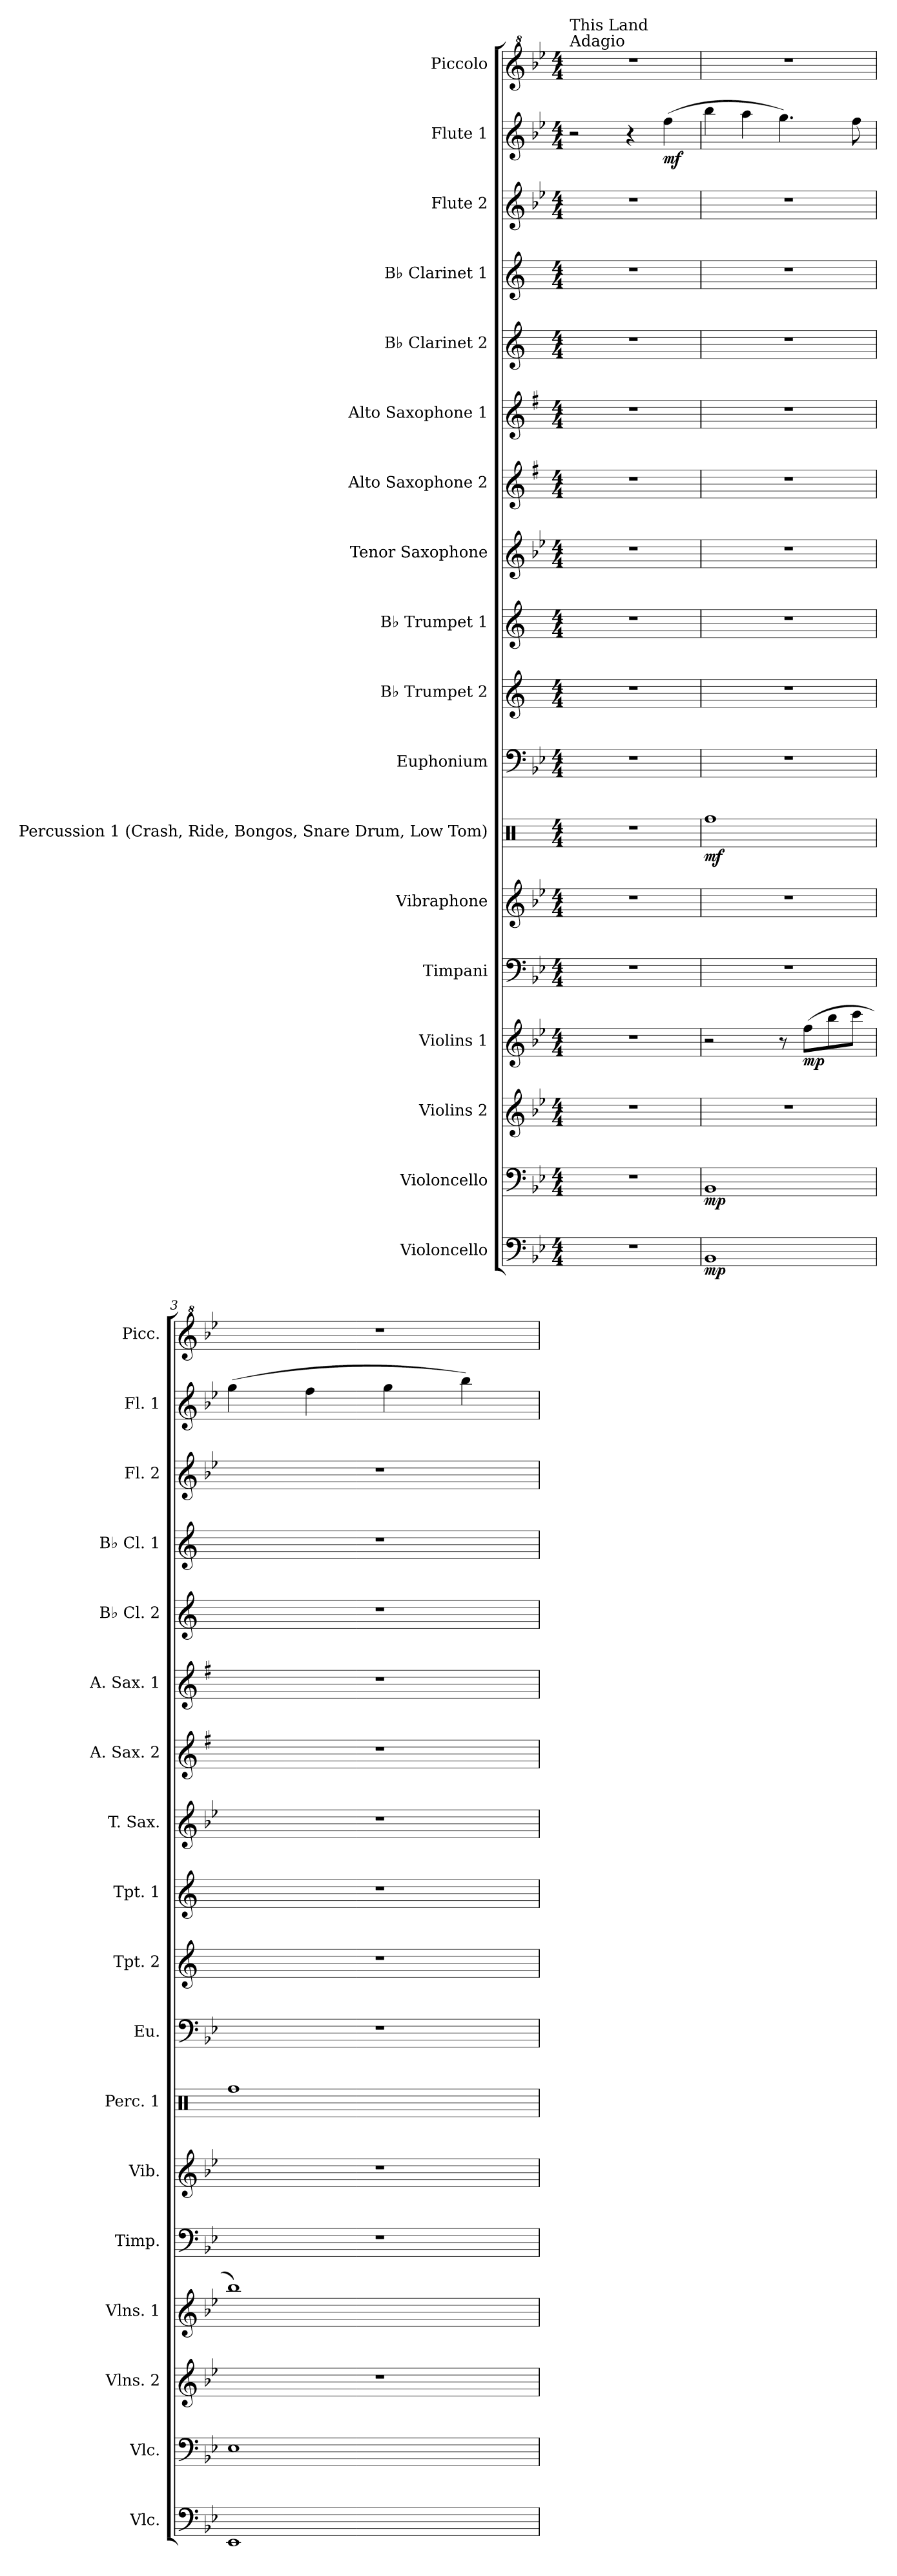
**kern	**dynam	**kern	**dynam	**kern	**kern	**dynam	**kern	**kern	**kern	**dynam	**kern	**kern	**kern	**kern	**kern	**kern	**kern	**kern	**kern	**kern	**dynam	**kern
*part18	*part18	*part17	*part17	*part16	*part15	*part15	*part14	*part13	*part12	*part12	*part11	*part10	*part9	*part8	*part7	*part6	*part5	*part4	*part3	*part2	*part2	*part1
*staff18	*staff18	*staff17	*staff17	*staff16	*staff15	*staff15	*staff14	*staff13	*staff12	*staff12	*staff11	*staff10	*staff9	*staff8	*staff7	*staff6	*staff5	*staff4	*staff3	*staff2	*staff2	*staff1
*I"Violoncello	*	*I"Violoncello	*	*I"Violins 2	*I"Violins 1	*	*I"Timpani	*I"Vibraphone	*I"Percussion 1  (Crash, Ride, Bongos,  Snare Drum, Low Tom)	*	*I"Euphonium	*I"B♭ Trumpet 2	*I"B♭ Trumpet 1	*I"Tenor Saxophone	*I"Alto Saxophone 2	*I"Alto Saxophone 1	*I"B♭ Clarinet 2	*I"B♭ Clarinet 1	*I"Flute 2	*I"Flute 1	*	*I"Piccolo
*I'Vlc.	*	*I'Vlc.	*	*I'Vlns. 2	*I'Vlns. 1	*	*I'Timp.	*I'Vib.	*I'Perc. 1	*	*I'Eu.	*I'Tpt. 2	*I'Tpt. 1	*I'T. Sax.	*I'A. Sax. 2	*I'A. Sax. 1	*I'B♭ Cl. 2	*I'B♭ Cl. 1	*I'Fl. 2	*I'Fl. 1	*	*I'Picc.
*clefF4	*	*clefF4	*	*clefG2	*clefG2	*	*clefF4	*clefG2	*clefX	*	*clefF4	*clefG2	*clefG2	*clefG2	*clefG2	*clefG2	*clefG2	*clefG2	*clefG2	*clefG2	*	*clefG^2
*	*	*	*	*	*	*	*	*	*	*	*	*ITrd1c2	*ITrd1c2	*ITrd8c14	*ITrd5c9	*ITrd5c9	*ITrd1c2	*ITrd1c2	*	*	*	*ITrd-7c-12
*k[b-e-]	*	*k[b-e-]	*	*k[b-e-]	*k[b-e-]	*	*k[b-e-]	*k[b-e-]	*k[]	*	*k[b-e-]	*k[b-e-]	*k[b-e-]	*k[b-e-]	*k[b-e-]	*k[b-e-]	*k[b-e-]	*k[b-e-]	*k[b-e-]	*k[b-e-]	*	*k[b-e-]
*B-:	*	*B-:	*	*B-:	*B-:	*	*B-:	*B-:	*C:	*	*B-:	*B-:	*B-:	*B-:	*B-:	*B-:	*B-:	*B-:	*B-:	*B-:	*	*B-:
*M4/4	*	*M4/4	*	*M4/4	*M4/4	*	*M4/4	*M4/4	*M4/4	*	*M4/4	*M4/4	*M4/4	*M4/4	*M4/4	*M4/4	*M4/4	*M4/4	*M4/4	*M4/4	*	*M4/4
=1	=1	=1	=1	=1	=1	=1	=1	=1	=1	=1	=1	=1	=1	=1	=1	=1	=1	=1	=1	=1	=1	=1
!	!	!	!	!	!	!	!	!	!	!	!	!	!	!	!	!	!	!	!	!	!	!LO:TX:a:t=Adagio
!	!	!	!	!	!	!	!	!	!	!	!	!	!	!	!	!	!	!	!	!	!	!LO:TX:a:t=This Land
1r	.	1r	.	1r	1r	.	1r	1r	1r	.	1r	1r	1r	1r	1r	1r	1r	1r	1r	2r	.	1r
.	.	.	.	.	.	.	.	.	.	.	.	.	.	.	.	.	.	.	.	4r	.	.
!	!	!	!	!	!	!	!	!	!	!	!	!	!	!	!	!	!	!	!	!	!LO:DY:b	!
.	.	.	.	.	.	.	.	.	.	.	.	.	.	.	.	.	.	.	.	(4ff\	mf	.
=2	=2	=2	=2	=2	=2	=2	=2	=2	=2	=2	=2	=2	=2	=2	=2	=2	=2	=2	=2	=2	=2	=2
!	!LO:DY:b	!	!LO:DY:b	!	!	!	!	!	!	!LO:DY:b	!	!	!	!	!	!	!	!	!	!	!	!
1BB-	mp	1BB-	mp	1r	2r	.	1r	1r	1Rff	mf	1r	1r	1r	1r	1r	1r	1r	1r	1r	4bb-\	.	1r
.	.	.	.	.	.	.	.	.	.	.	.	.	.	.	.	.	.	.	.	4aa\	.	.
.	.	.	.	.	8r	.	.	.	.	.	.	.	.	.	.	.	.	.	.	4.gg\)	.	.
!	!	!	!	!	!	!LO:DY:b	!	!	!	!	!	!	!	!	!	!	!	!	!	!	!	!
.	.	.	.	.	(8ff\L	mp	.	.	.	.	.	.	.	.	.	.	.	.	.	.	.	.
.	.	.	.	.	8bb-\	.	.	.	.	.	.	.	.	.	.	.	.	.	.	.	.	.
.	.	.	.	.	8ccc\J	.	.	.	.	.	.	.	.	.	.	.	.	.	.	8ff\	.	.
=3	=3	=3	=3	=3	=3	=3	=3	=3	=3	=3	=3	=3	=3	=3	=3	=3	=3	=3	=3	=3	=3	=3
1EE-	.	1E-	.	1r	1bb-)	.	1r	1r	1Rff	.	1r	1r	1r	1r	1r	1r	1r	1r	1r	(4gg\	.	1r
.	.	.	.	.	.	.	.	.	.	.	.	.	.	.	.	.	.	.	.	4ff\	.	.
.	.	.	.	.	.	.	.	.	.	.	.	.	.	.	.	.	.	.	.	4gg\	.	.
.	.	.	.	.	.	.	.	.	.	.	.	.	.	.	.	.	.	.	.	4bb-\)	.	.
=	=	=	=	=	=	=	=	=	=	=	=	=	=	=	=	=	=	=	=	=	=	=
*-	*-	*-	*-	*-	*-	*-	*-	*-	*-	*-	*-	*-	*-	*-	*-	*-	*-	*-	*-	*-	*-	*-
